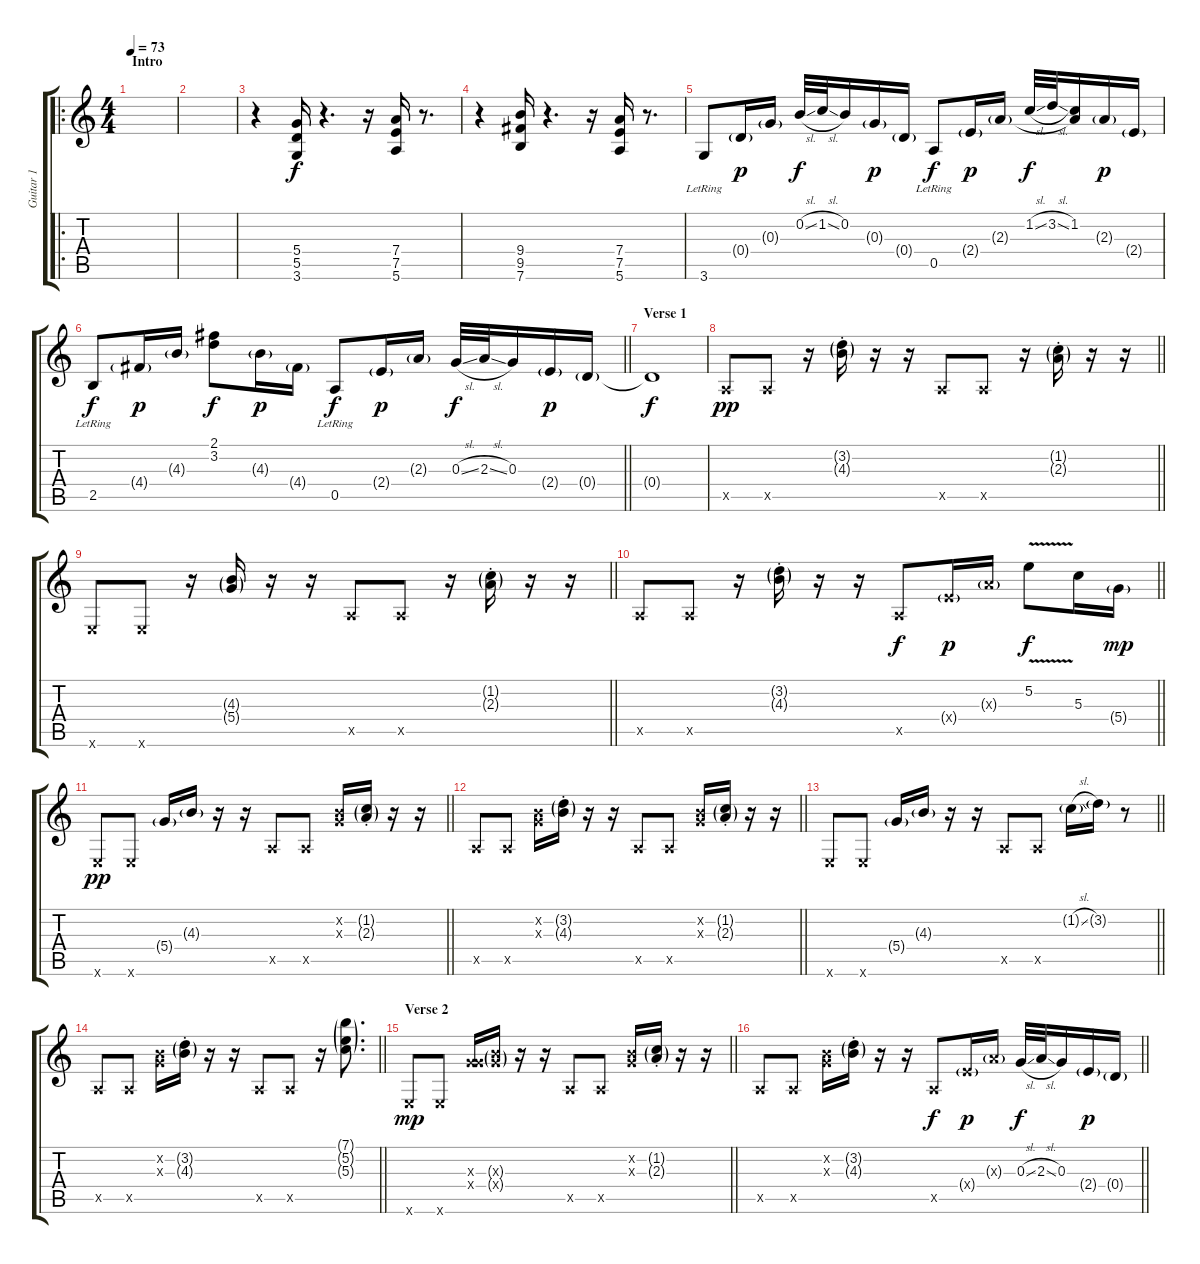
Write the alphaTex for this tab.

\track ("Guitar 1" "Guitar 1") {instrument overdrivenguitar}
\staff {score tabs}
\tuning (E4 B3 G3 D3 A2 E2) {hide}
\ro
\ts (4 4)
\section ("" "Intro")
\tempo 73
\clef g2
\ks c
|
|
r.4 (5.4 5.5 3.6).16 r.4{d} r.16 (7.4 7.5 5.6).16 r.8{d} |
r.4 (9.4 9.5 7.6).16 r.4{d} r.16 (7.4 7.5 5.6).16 r.8{d} |
3.6{lr}.8 0.4{g}.16{dy p} 0.3{g}.16 0.2{sl}.32{dy f} 1.2{sl}.32 0.2.16 0.3{g}.16{dy p} 0.4{g}.16 0.5{lr}.8{dy f} 2.4{g}.16{dy p} 2.3{g}.16 1.2{sl}.32{dy f} 3.2{sl}.32 (1.2 2.3{t}).16 2.3{g}.16{dy p} 2.4{g}.16 |
\barLineRight lightlight
2.5{lr}.8{dy f} 4.4{g}.16{dy p} 4.3{g}.16 (2.1 3.2).8{dy f} 4.3{g}.16{dy p} 4.4{g}.16 0.5{lr}.8{dy f} 2.4{g}.16{dy p} 2.3{g}.16 0.3{sl}.32{dy f} 2.3{sl}.32 0.3.16 2.4{g}.16{dy p} 0.4{g}.16 |
\section ("" "Verse 1")
0.4{t}.1{dy f} |
\barLineRight lightlight
0.5{x}.8{dy pp} 0.5{x}.8 r.16 (3.2{g st} 4.3{g}).16 r.16 r.16 0.5{x}.8 0.5{x}.8 r.16 (1.2{g st} 2.3{g}).16 r.16 r.16 |
\barLineRight lightlight
0.6{x}.8 0.6{x}.8 r.16 (4.3{g} 5.4{g}).16 r.16 r.16 0.5{x}.8 0.5{x}.8 r.16 (1.2{g st} 2.3{g}).16 r.16 r.16 |
\barLineRight lightlight
0.5{x}.8 0.5{x}.8 r.16 (3.2{g st} 4.3{g}).16 r.16 r.16 0.5{x}.8{dy f} 2.4{g x}.16{dy p} 2.3{g x}.16 5.2{v}.8{dy f} 5.3.16 5.4{g}.16{dy mp} |
\barLineRight lightlight
0.6{x}.8{dy pp} 0.6{x}.8 5.4{g}.16 4.3{g}.16 r.16 r.16 0.5{x}.8 0.5{x}.8 (0.2{x} 0.3{x}).16 (1.2{g st} 2.3{g}).16 r.16 r.16 |
\barLineRight lightlight
0.5{x}.8 0.5{x}.8 (0.2{x} 0.3{x}).16 (3.2{g st} 4.3{g}).16 r.16 r.16 0.5{x}.8 0.5{x}.8 (0.2{x} 0.3{x}).16 (1.2{g st} 2.3{g}).16 r.16 r.16 |
\barLineRight lightlight
0.6{x}.8 0.6{x}.8 5.4{g}.16 4.3{g}.16 r.16 r.16 0.5{x}.8 0.5{x}.8 1.2{sl g}.16 3.2{g}.16 r.8 |
\barLineRight lightlight
0.5{x}.8 0.5{x}.8 (0.2{x} 0.3{x}).16 (3.2{g st} 4.3{g}).16 r.16 r.16 0.5{x}.8 0.5{x}.8 r.16 (7.1{g} 5.2{g} 5.3{g}).8{d} |
\section ("" "Verse 2")
\barLineRight lightlight
0.6{x}.8{dy mp} 0.6{x}.8 (0.3{x} 5.4{x}).16 (4.3{g x} 5.4{g x}).16 r.16 r.16 0.5{x}.8 0.5{x}.8 (0.2{x} 0.3{x}).16 (1.2{g st} 2.3{g}).16 r.16 r.16 |
\barLineRight lightlight
0.5{x}.8 0.5{x}.8 (0.2{x} 0.3{x}).16 (3.2{g st} 4.3{g}).16 r.16 r.16 0.5{x}.8{dy f} 2.4{g x}.16{dy p} 2.3{g x}.16 0.3{sl}.32{dy f} 2.3{sl}.32 0.3.16 2.4{g}.16{dy p} 0.4{g}.16
